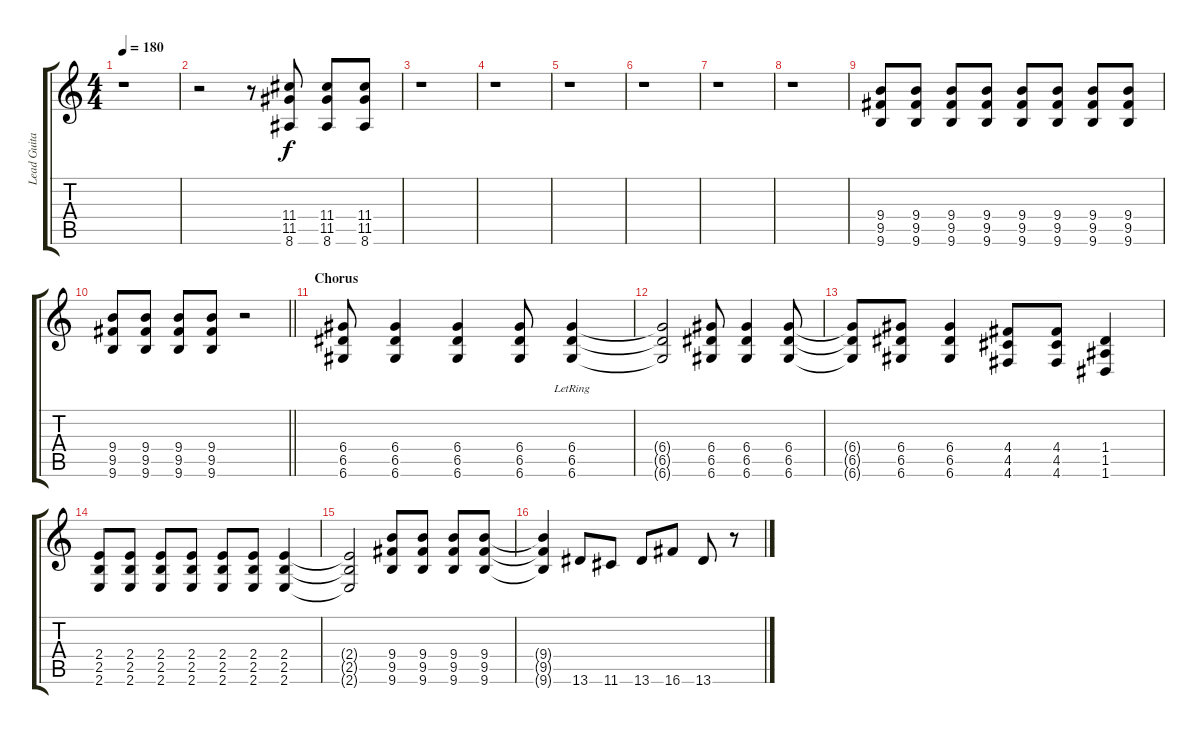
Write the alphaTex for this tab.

\track ("Lead Guitar" "Lead Guita") {instrument overdrivenguitar}
\staff {score tabs}
\tuning (E4 B3 G3 D3 A2 D2) {hide}
\ts (4 4)
\tempo 180
\clef g2
\ks c
r.1{dy f} |
r.2 r.8 (11.4 11.5 8.6).8 (11.4 11.5 8.6).8 (11.4 11.5 8.6).8 |
r.1 |
r.1 |
r.1 |
r.1 |
r.1 |
r.1 |
(9.4 9.5 9.6).8 (9.4 9.5 9.6).8 (9.4 9.5 9.6).8 (9.4 9.5 9.6).8 (9.4 9.5 9.6).8 (9.4 9.5 9.6).8 (9.4 9.5 9.6).8 (9.4 9.5 9.6).8 |
\barLineRight lightlight
(9.4 9.5 9.6).8 (9.4 9.5 9.6).8 (9.4 9.5 9.6).8 (9.4 9.5 9.6).8 r.2 |
\section ("" "Chorus")
(6.4 6.5 6.6).8 (6.4 6.5 6.6).4 (6.4 6.5 6.6).4 (6.4 6.5 6.6).8 (6.4 6.5 6.6{lr}).4 |
(6.4{t} 6.5{t} 6.6{t}).2 (6.4 6.5 6.6).8 (6.4 6.5 6.6).4 (6.4 6.5 6.6).8 |
(6.4{t} 6.5{t} 6.6{t}).8 (6.4 6.5 6.6).8 (6.4 6.5 6.6).4 (4.4 4.5 4.6).8 (4.4 4.5 4.6).8 (1.4 1.5 1.6).4 |
(2.4 2.5 2.6).8 (2.4 2.5 2.6).8 (2.4 2.5 2.6).8 (2.4 2.5 2.6).8 (2.4 2.5 2.6).8 (2.4 2.5 2.6).8 (2.4 2.5 2.6).4 |
(2.4{t} 2.5{t} 2.6{t}).2 (9.4 9.5 9.6).8 (9.4 9.5 9.6).8 (9.4 9.5 9.6).8 (9.4 9.5 9.6).8 |
(9.4{t} 9.5{t} 9.6{t}).4 13.6.8 11.6.8 13.6.8 16.6.8 13.6.8 r.8
